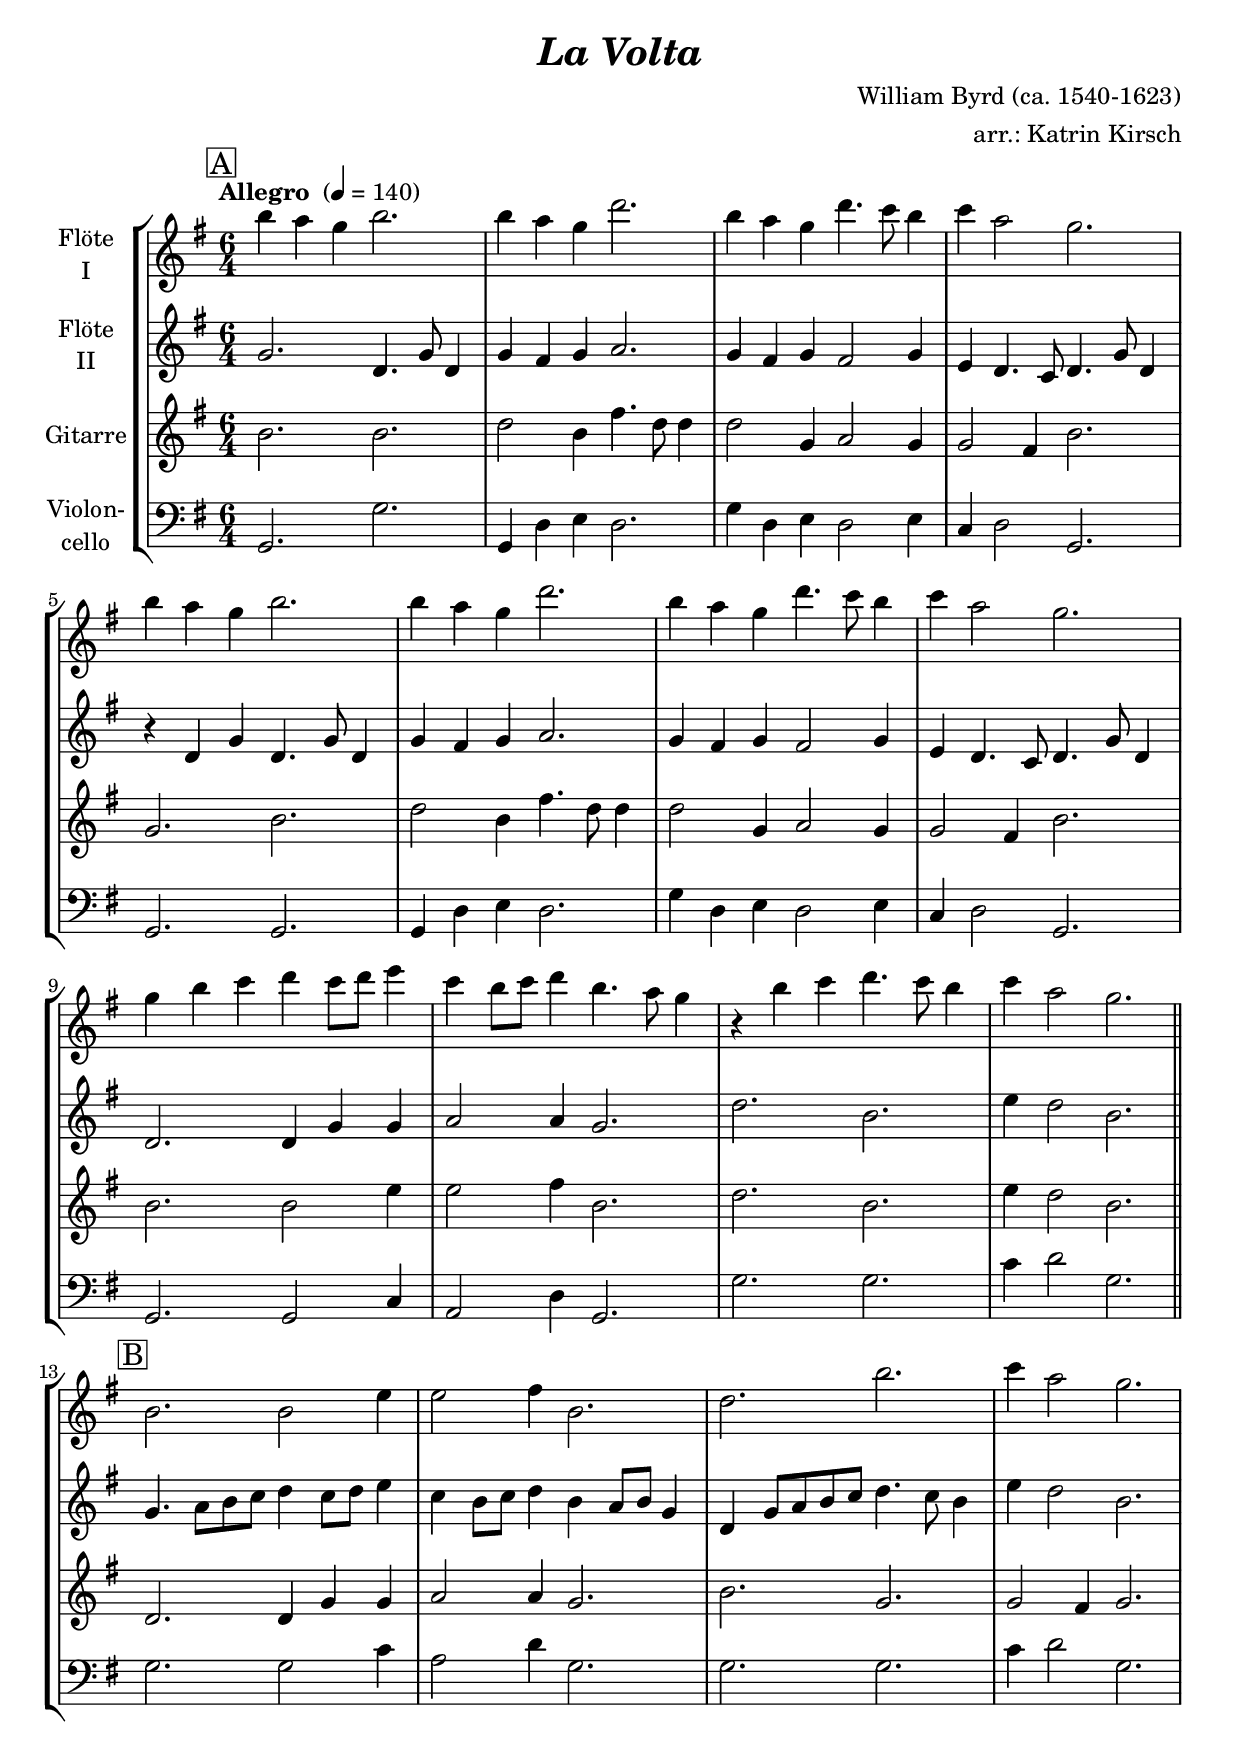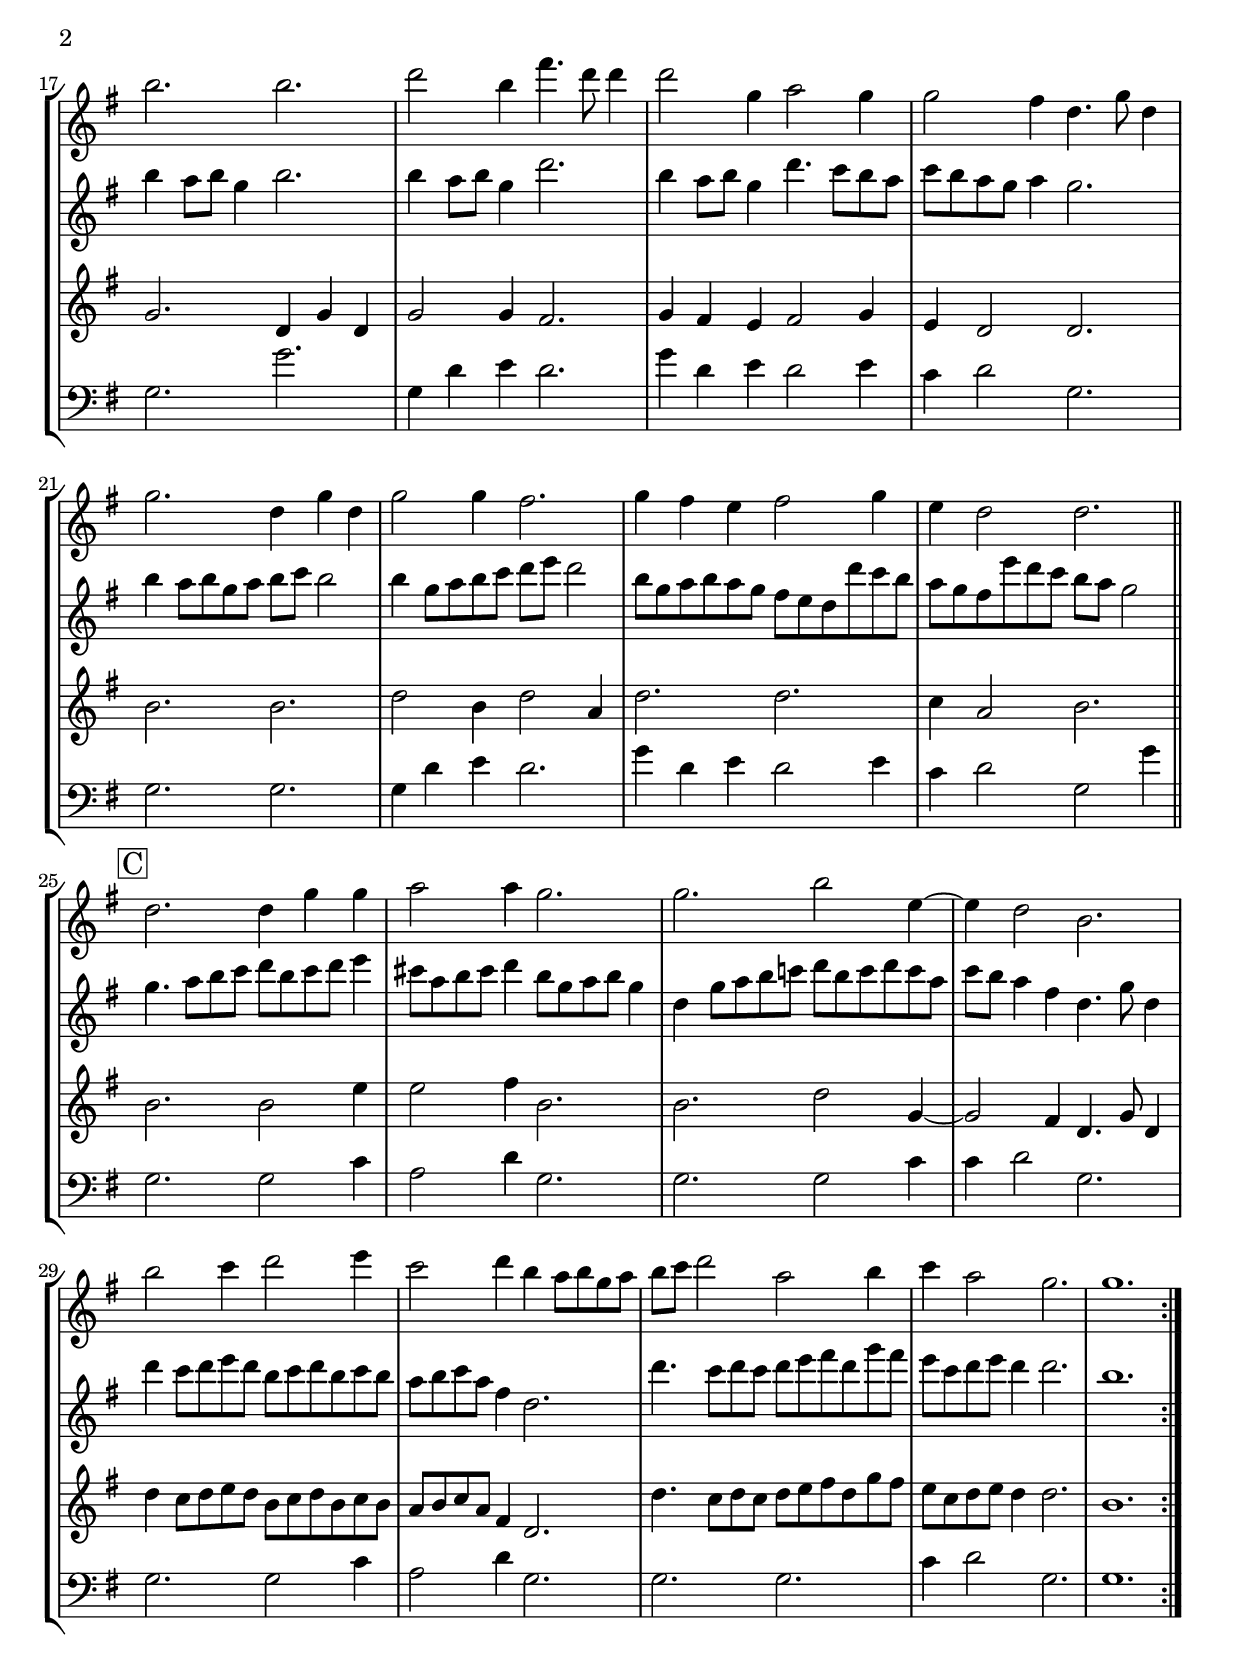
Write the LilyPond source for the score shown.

\version "2.18.2"
\include "deutsch.ly"

#(set-global-staff-size 21)

\header {
  title     = \markup \bold \italic "La Volta"
  composer  = "William Byrd (ca. 1540-1623)"
  arranger  = "arr.: Katrin Kirsch"
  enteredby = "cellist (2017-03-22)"
%  piece     = ""
}

voiceconsts = {
  \key g \major
  \time 6/4
  \clef "treble"
  %\numericTimeSignature
  \compressFullBarRests
  % Set default beaming for all staves
%  \set Timing.beamExceptions = #'()
%  \set Timing.baseMoment     = #(ly:make-moment 1 4)
 % \set Timing.beatStructure  = #'(1 1 1)
  \tempo "Allegro " 4=140
}

mihi = "clarinet"
mifl = "flute"
migt = "acoustic guitar (nylon)"
milo = "bassoon"

boxa = { \mark \markup \box "A" }
boxb = { \bar "||" \mark \markup \box "B" }
boxc = { \bar "||" \mark \markup \box "C" }

va = \relative c''' {
  \voiceconsts

  \repeat volta 2 {
    \boxa h4 a g h2.
    h4 a g d'2.
    h4 a g d'4. c8 h4
    c a2 g2.
    h4 a g h2.
    h4 a g d'2.
    
    h4 a g d'4. c8 h4
    c a2 g2.
    g4 h c d c8 d e4
    c h8 c d4 h4. a8 g4
    r h c d4. c8 h4
    
    c a2 g2. \boxb
    h, h2 e4
    e2 fis4 h,2.
    d h'
    c4 a2 g2.
    h h
    d2 h4 fis'4. d8 d4
    d2 g,4 a2 g4
    
    g2 fis4 d4. g8 d4
    g2. d4 g d
    g2 g4 fis2.
    g4 fis e fis2 g4
    e d2 d2. \boxc
    d d4 g g
    a2 a4 g2.
    g h2 e,4~
    
    e d2 h2.
    h'2 c4 d2 e4
    c2 d4 h a8 h g a
    h c d2 a h4
    c a2 g2.
    g1.
  }
}

vb = \relative c'' {
  \voiceconsts
  
  \repeat volta 2 {
    \boxa g2. d4. g8 d4
    g fis g a2.
    g4 fis g fis2 g4
    e d4. c8 d4. g8 d4
    r d g d4. g8 d4
    g fis g a2.
    
    g4 fis g fis2 g4
    e d4. c8 d4. g8 d4
    d2. d4 g g
    a2 a4 g2.
    d' h
    e4 d2 h2. \boxb
    g4. a8 h c d4 c8 d e4
    
    c h8 c d4 h a8 h g4
    d g8 a h c d4. c8 h4
    e d2 h2.
    h'4 a8 h g4 h2.
    h4 a8 h g4 d'2.
    
    h4 a8 h g4 d'4. c8 h a
    c h a g a4 g2.
    h4 a8 h g a h c h2
    h4 g8 a h c d e d2
    
    h8 g a h a g fis e d d' c h
    a g fis e' d c h a g2 \boxc
    g4. a8 h c d h c d e4
    
    cis8 a h cis d4 h8 g a h g4
    d g8 a h c! d h c d c a
    c h a4 fis d4. g8 d4
    
    d' c8 d e d h c d h c h
    a h c a fis4 d2.
    d'4. c8 d c d e fis d g fis
    
    e c d e d4 d2.
    h1.
  }
}

vc = \relative c'' {
  \voiceconsts

  \repeat volta 2 {
    \boxa h2. h
    d2 h4 fis'4. d8 d4
    d2 g,4 a2 g4
    g2 fis4 h2.
    g h
    d2 h4 fis'4. d8 d4
    d2 g,4 a2 g4
    g2 fis4 h2.
    h h2 e4

    e2 fis4 h,2.
    d h
    e4 d2 h2. \boxb
    d,2. d4 g g
    a2 a4 g2.
    h g
    g2 fis4 g2.
    g d4 g d
    g2 g4 fis2.

    g4 fis e fis2 g4
    e d2 d2.
    h' h
    d2 h4 d2 a4
    d2. d
    c4 a2 h2. \boxc
    h h2 e4
    e2 fis4 h,2.
    h d2 g,4~

    g2 fis4 d4. g8 d4
    d' c8 d e d h c d h c h
    a h c a fis4 d2.
    d'4. c8 d c d e fis d g fis
    e c d e d4 d2.
    h1.
  }
}

vd = \relative c {
  \voiceconsts
  \clef "bass"
  
  \repeat volta 2 {
    \boxa g2. g'
    g,4 d' e d2.
    g4 d e d2 e4
    c d2 g,2.
    g g
    g4 d' e d2.
    g4 d e d2 e4
    c d2 g,2.

    g g2 c4
    a2 d4 g,2.
    g' g
    c4 d2 g,2. \boxb
    g g2 c4
    a2 d4 g,2.
    g g
    c4 d2 g,2.
    g g'

    g,4 d' e d2.
    g4 d e d2 e4
    c d2 g,2.
    g g
    g4 d' e d2.
    g4 d e d2 e4
    c d2 g, g'4 \boxc
    g,2. g2 c4
    a2 d4 g,2.

    g g2 c4
    c d2 g,2.
    g g2 c4
    a2 d4 g,2.
    g g
    c4 d2 g,2.
    g1.
  }
}


music = \new StaffGroup <<
      \new Staff {
        \set Staff.midiInstrument = \mifl
        \set Staff.instrumentName = \markup \center-column { "Flöte" "I" }
        \transpose g g { \va }
      }

      \new Staff {
        \set Staff.midiInstrument = \mifl
        \set Staff.instrumentName = \markup \center-column { "Flöte" "II" }
        \transpose g g { \vb }
      }

      \new Staff {
        \set Staff.midiInstrument = \migt
        \set Staff.instrumentName = \markup \center-column { "Gitarre" }
        \transpose g g { \vc }
      }

      \new Staff {
        \set Staff.midiInstrument = \milo
        \set Staff.instrumentName = \markup \center-column { "Violon-" "cello" }
        \transpose g g { \vd }
      }
>>

\book {
  \score {
   \music
    \layout {}
  }

  \score {
    \unfoldRepeats \music

    \midi {
      \context {
        \Score
      }
    }
  }
}
